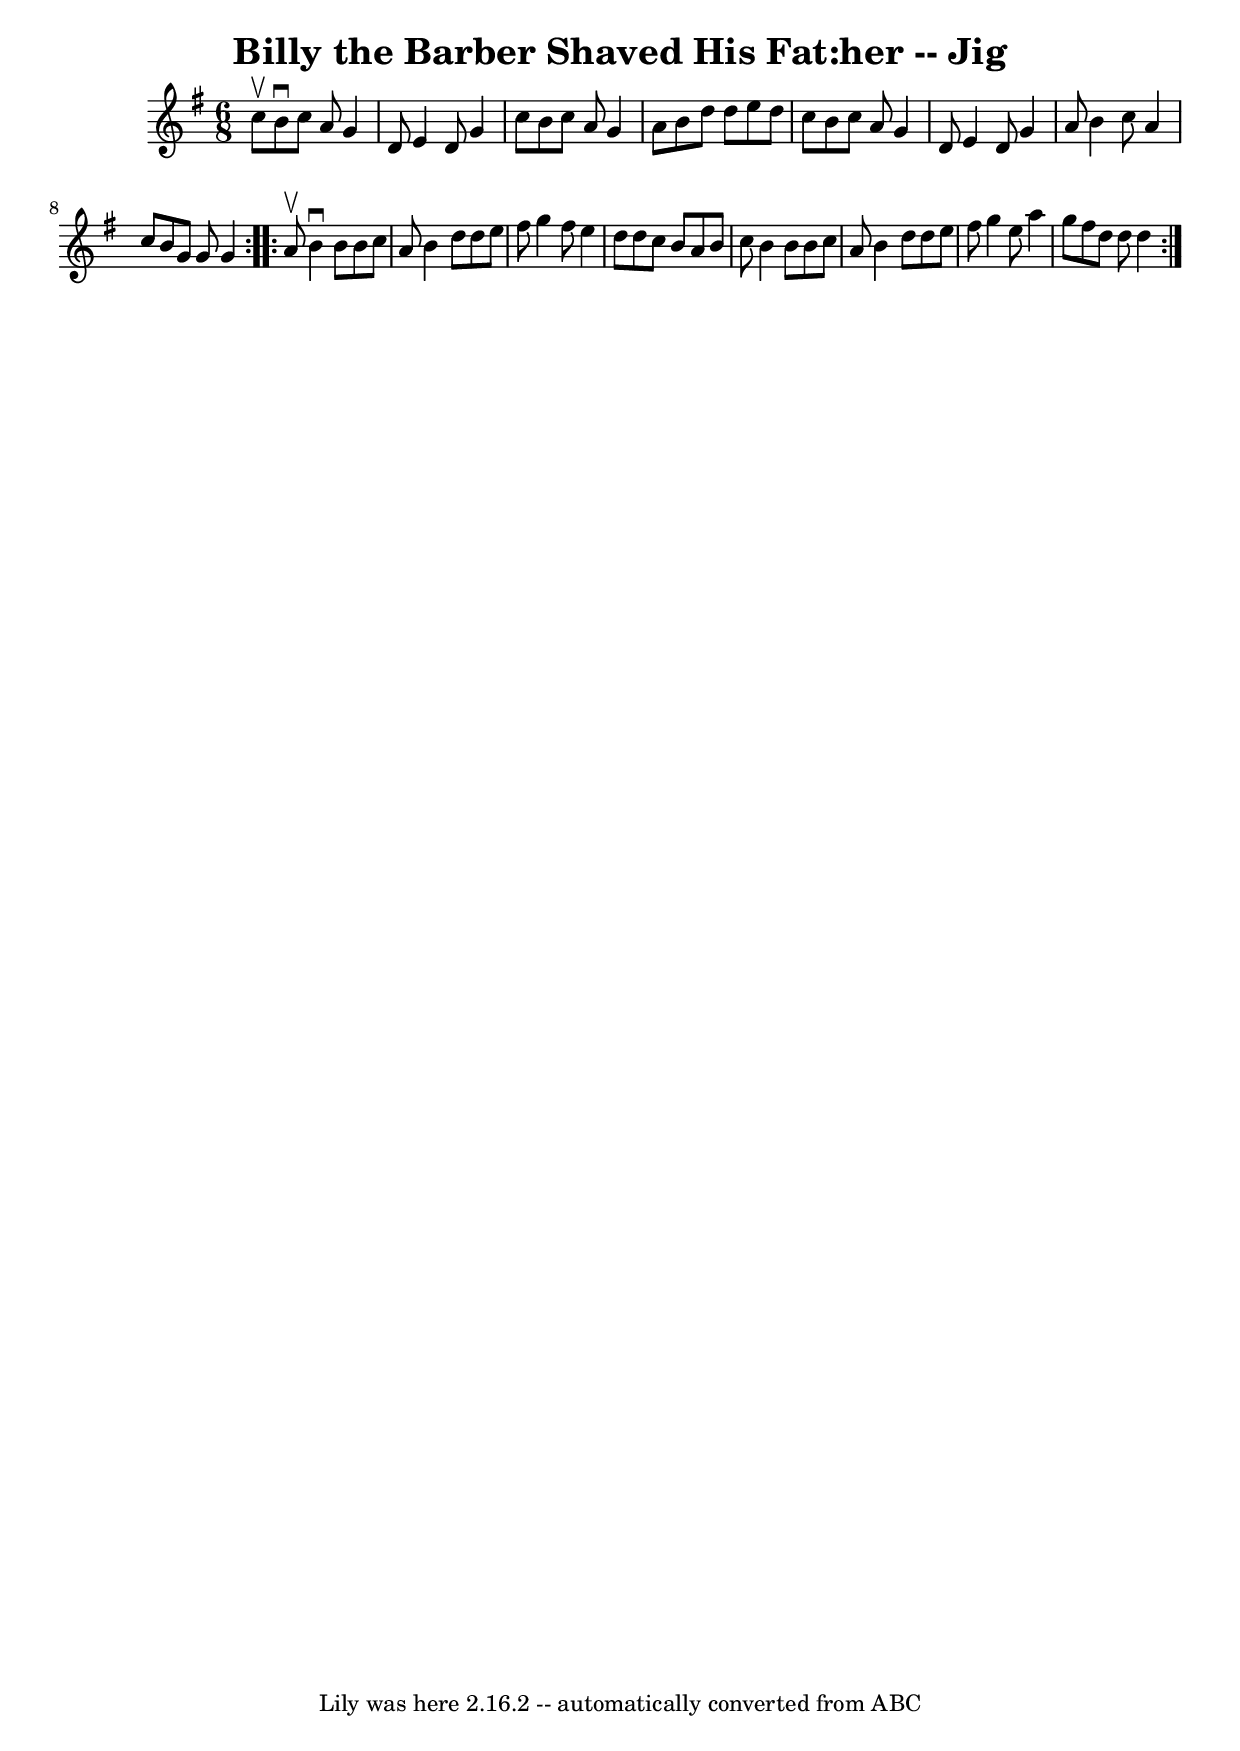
\version "2.7.40"
\include "Mammoth.ily"
\header {
	%% book = "Ryan's Mammoth Collection"
	crossRefNumber = "1"
	footnotes = ""
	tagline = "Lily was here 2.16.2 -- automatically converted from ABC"
	title = "Billy the Barber Shaved His Fat:her -- Jig"
}
voicedefault =  {


\repeat volta 2 {
\time 6/8 \key g \major c''8^\upbow |
 b'8^\downbow c''8 a'8   
 g'4 d'8  |
 e'4 d'8 g'4 c''8  |
 b'8 c''8    
a'8 g'4 a'8  |
 b'8 d''8 d''8 e''8 d''8 c''8  
|
 b'8 c''8 a'8 g'4 d'8  |
 e'4 d'8 g'4    
a'8  |
 b'4 c''8 a'4 c''8  |
 b'8 g'8 g'8 g'4 
 } \repeat volta 2 { a'8^\upbow |
 b'4^\downbow b'8 b'8    
c''8 a'8  |
 b'4 d''8 d''8 e''8 fis''8  |
 g''4  
 fis''8 e''4 d''8  |
 d''8 c''8 b'8 a'8 b'8 c''8  
|
 b'4 b'8 b'8 c''8 a'8  |
 b'4 d''8 d''8   
 e''8 fis''8  |
 g''4 e''8 a''4 g''8  |
 fis''8    
d''8 d''8 d''4  }   
}

\score{
    <<

	\context Staff="default"
	{
	    \voicedefault 
	}

    >>
	\layout {
	}
	\midi {}
}
